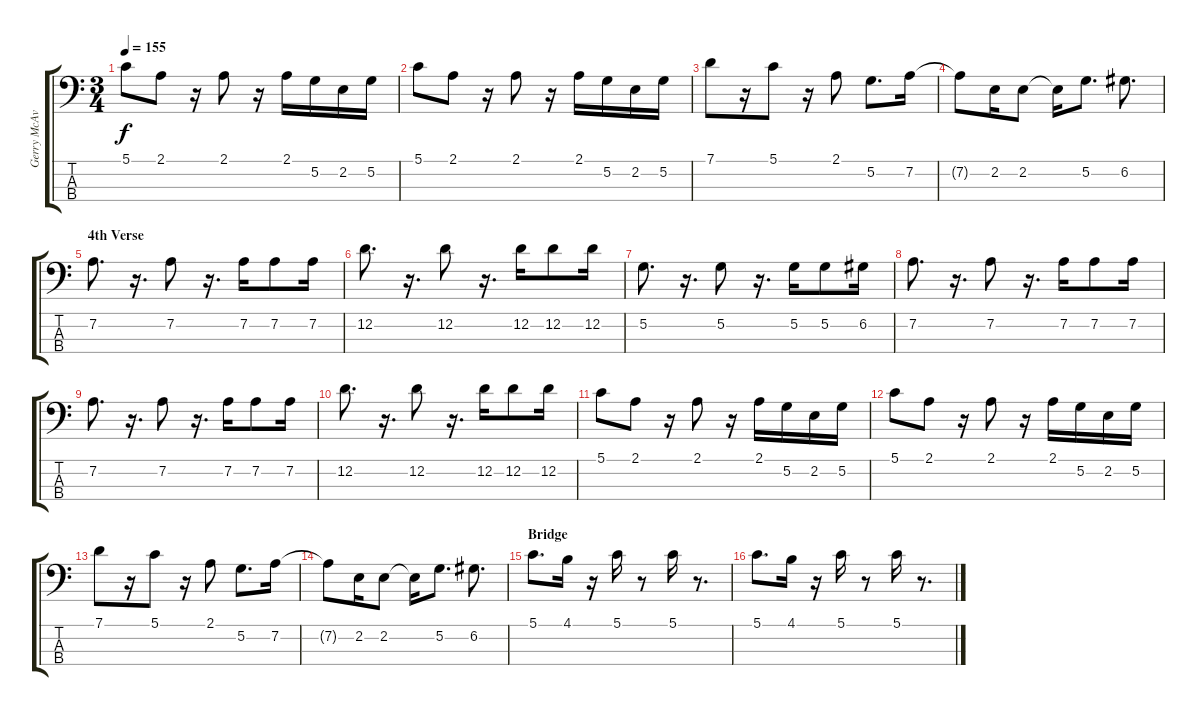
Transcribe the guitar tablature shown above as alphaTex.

\track ("Gerry McAvoy" "Gerry McAv") {instrument electricbasspick}
\staff {score tabs}
\tuning (G2 D2 A1 E1) {hide}
\ts (3 4)
\tempo 155
\clef f4
\ks c
5.1.8{dy f} 2.1.8 r.16 2.1.8 r.16 2.1.16 5.2.16 2.2.16 5.2.16 |
5.1.8 2.1.8 r.16 2.1.8 r.16 2.1.16 5.2.16 2.2.16 5.2.16 |
7.1.8 r.16 5.1.8 r.16 2.1.8 5.2.8{d} 7.2.16 |
7.2{t}.8 2.2.16 2.2.8 2.2{t}.16 5.2.8{d} 6.2.8{d} |
\section ("" "4th Verse")
7.2.8{d} r.16{d} 7.2.8 r.16{d} 7.2.16 7.2.8 7.2.16 |
12.2.8{d} r.16{d} 12.2.8 r.16{d} 12.2.16 12.2.8 12.2.16 |
5.2.8{d} r.16{d} 5.2.8 r.16{d} 5.2.16 5.2.8 6.2.16 |
7.2.8{d} r.16{d} 7.2.8 r.16{d} 7.2.16 7.2.8 7.2.16 |
7.2.8{d} r.16{d} 7.2.8 r.16{d} 7.2.16 7.2.8 7.2.16 |
12.2.8{d} r.16{d} 12.2.8 r.16{d} 12.2.16 12.2.8 12.2.16 |
5.1.8 2.1.8 r.16 2.1.8 r.16 2.1.16 5.2.16 2.2.16 5.2.16 |
5.1.8 2.1.8 r.16 2.1.8 r.16 2.1.16 5.2.16 2.2.16 5.2.16 |
7.1.8 r.16 5.1.8 r.16 2.1.8 5.2.8{d} 7.2.16 |
7.2{t}.8 2.2.16 2.2.8 2.2{t}.16 5.2.8{d} 6.2.8{d} |
\section ("" "Bridge")
5.1.8{d} 4.1.16 r.16 5.1.16 r.8 5.1.16 r.8{d} |
5.1.8{d} 4.1.16 r.16 5.1.16 r.8 5.1.16 r.8{d}
